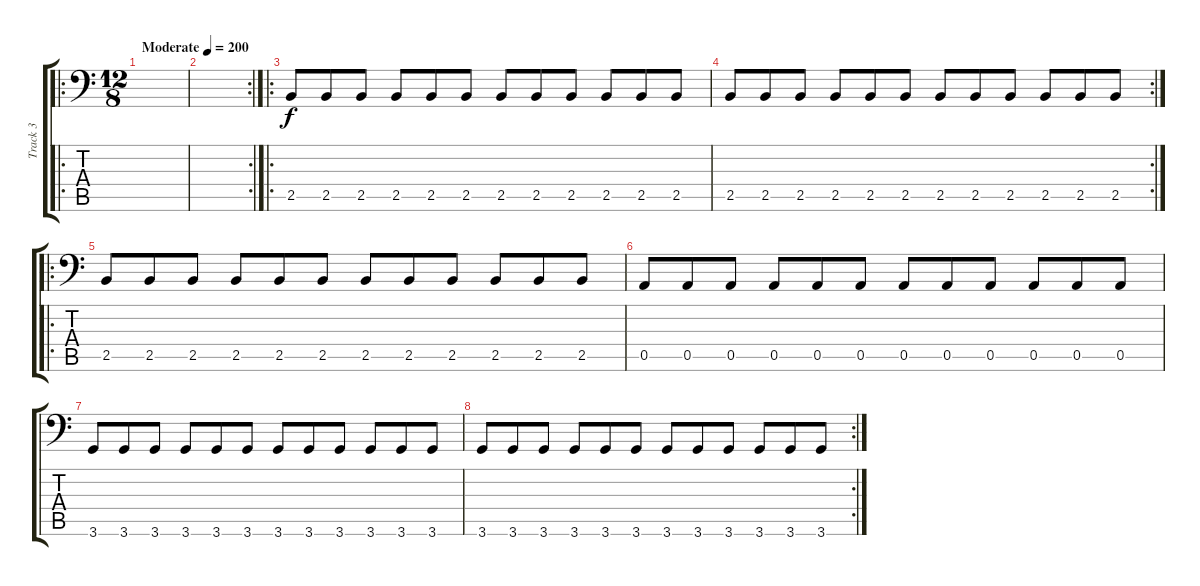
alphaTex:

\track ("Track 3" "Track 3") {instrument electricbasspick}
\staff {score tabs}
\tuning (E3 B2 G2 D2 A1 E1) {hide}
\ro
\ts (12 8)
\tempo (200 "Moderate")
\clef f4
\ks c
|
\rc 2
|
\ro
2.5.8 2.5.8 2.5.8 2.5.8 2.5.8 2.5.8 2.5.8 2.5.8 2.5.8 2.5.8 2.5.8 2.5.8 |
\rc 2
2.5.8 2.5.8 2.5.8 2.5.8 2.5.8 2.5.8 2.5.8 2.5.8 2.5.8 2.5.8 2.5.8 2.5.8 |
\ro
2.5.8 2.5.8 2.5.8 2.5.8 2.5.8 2.5.8 2.5.8 2.5.8 2.5.8 2.5.8 2.5.8 2.5.8 |
0.5.8 0.5.8 0.5.8 0.5.8 0.5.8 0.5.8 0.5.8 0.5.8 0.5.8 0.5.8 0.5.8 0.5.8 |
3.6.8 3.6.8 3.6.8 3.6.8 3.6.8 3.6.8 3.6.8 3.6.8 3.6.8 3.6.8 3.6.8 3.6.8 |
\rc 2
3.6.8 3.6.8 3.6.8 3.6.8 3.6.8 3.6.8 3.6.8 3.6.8 3.6.8 3.6.8 3.6.8 3.6.8
